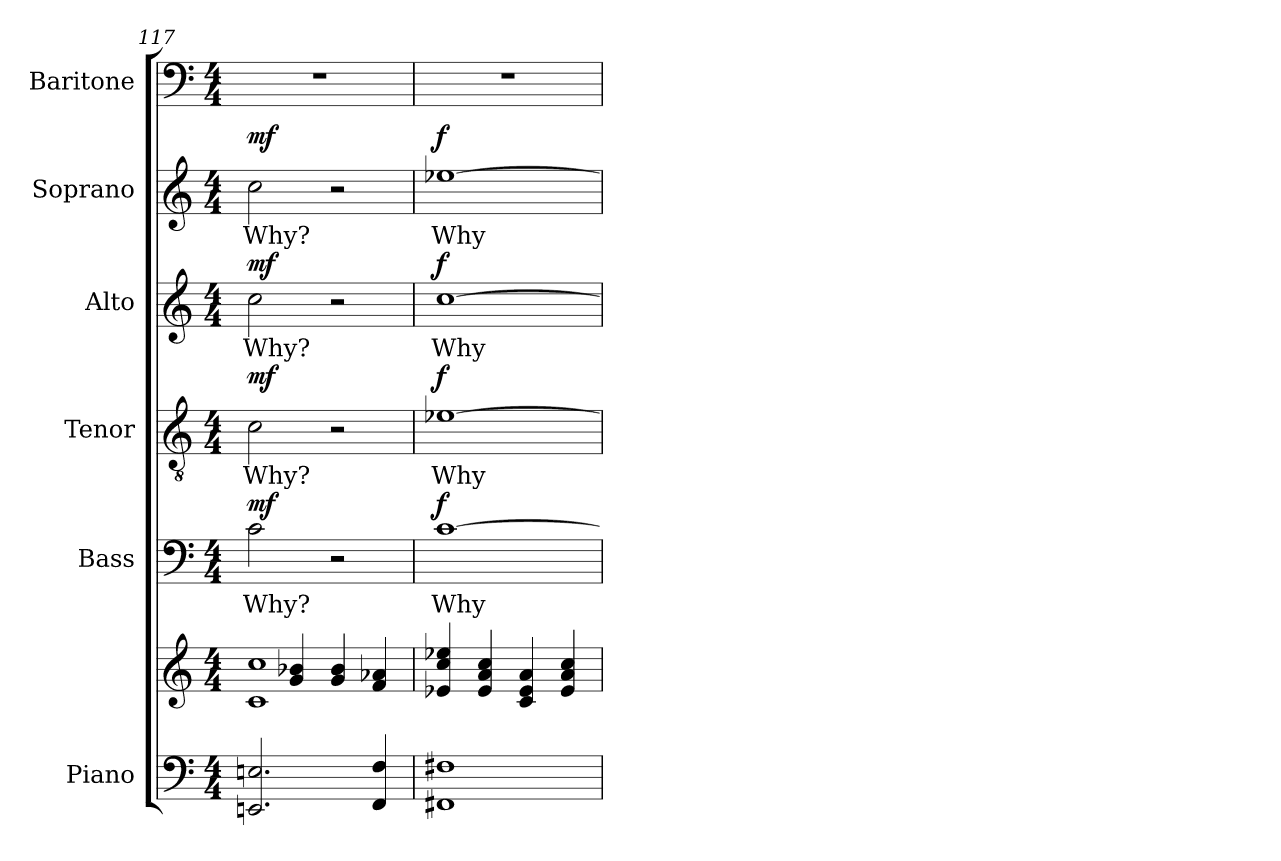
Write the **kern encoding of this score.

**kern	**kern	**kern	**text	**dynam	**kern	**text	**dynam	**kern	**text	**dynam	**kern	**text	**dynam	**kern
*part6	*part6	*part5	*part5	*part5	*part4	*part4	*part4	*part3	*part3	*part3	*part2	*part2	*part2	*part1
*staff7	*staff6	*staff5	*staff5	*staff5	*staff4	*staff4	*staff4	*staff3	*staff3	*staff3	*staff2	*staff2	*staff2	*staff1
*I"Piano	*	*I"Bass	*	*	*I"Tenor	*	*	*I"Alto	*	*	*I"Soprano	*	*	*I"Baritone
*	*	*I'B	*	*	*I'T	*	*	*I'A	*	*	*I'S	*	*	*
*clefF4	*clefG2	*clefF4	*	*	*clefGv2	*	*	*clefG2	*	*	*clefG2	*	*	*clefF4
*k[]	*k[]	*k[]	*	*	*k[]	*	*	*k[]	*	*	*k[]	*	*	*k[]
*M4/4	*M4/4	*M4/4	*	*	*M4/4	*	*	*M4/4	*	*	*M4/4	*	*	*M4/4
=117	=117	=117	=117	=117	=117	=117	=117	=117	=117	=117	=117	=117	=117	=117
*	*^	*	*	*	*	*	*	*	*	*	*	*	*	*
!	!	!	!	!LO:LY:b	!LO:DY:b	!	!LO:LY:b	!LO:DY:b	!	!LO:LY:b	!LO:DY:b	!	!LO:LY:b	!LO:DY:b	!
2.EEni/ 2.Eni/	4ryy	1c 1cc	2c\	Why?	mf	2c\	Why?	mf	2cc\	Why?	mf	2cc\	Why?	mf	1r
.	4g/ 4b-X/	.	.	.	.	.	.	.	.	.	.	.	.	.	.
.	4g/ 4b-/	.	2r	.	.	2r	.	.	2r	.	.	2r	.	.	.
4FF/ 4F/	4f/ 4a-X/	.	.	.	.	.	.	.	.	.	.	.	.	.	.
=118	=118	=118	=118	=118	=118	=118	=118	=118	=118	=118	=118	=118	=118	=118	=118
!	!	!	!	!LO:LY:b	!LO:DY:b	!	!LO:LY:b	!LO:DY:b	!	!LO:LY:b	!LO:DY:b	!	!LO:LY:b	!LO:DY:b	!
1FF#X 1F#X	4e-X/ 4cc/ 4ee-X/	2ryy	[1c	Why	f	[1e-X	Why	f	[1cc	Why	f	[1ee-X	Why	f	1r
.	4e-/ 4a/ 4cc/	.	.	.	.	.	.	.	.	.	.	.	.	.	.
.	4c/ 4e-/ 4a/	2ryy	.	.	.	.	.	.	.	.	.	.	.	.	.
.	4e-/ 4a/ 4cc/	.	.	.	.	.	.	.	.	.	.	.	.	.	.
*	*v	*v	*	*	*	*	*	*	*	*	*	*	*	*	*
=	=	=	=	=	=	=	=	=	=	=	=	=	=	=
*-	*-	*-	*-	*-	*-	*-	*-	*-	*-	*-	*-	*-	*-	*-
